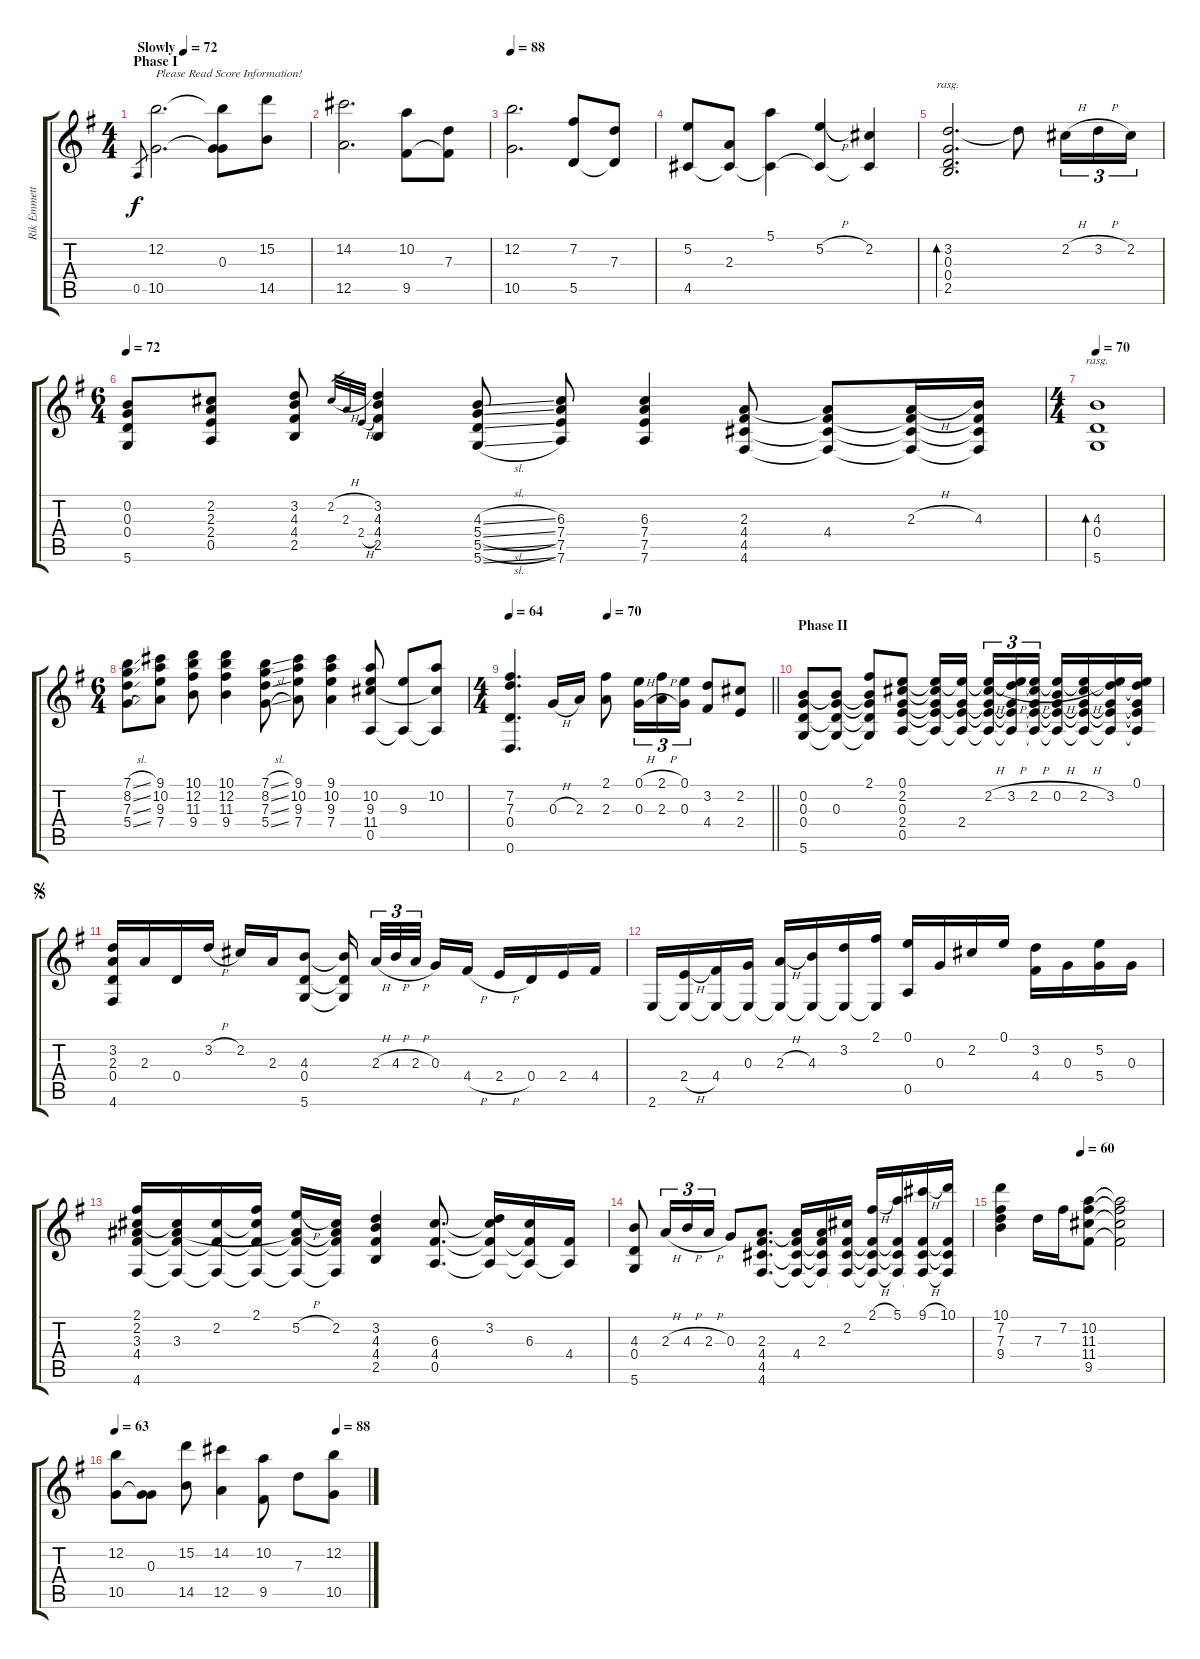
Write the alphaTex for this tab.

\track ("Rik Emmett" "Rik Emmett") {instrument acousticguitarnylon}
\staff {score tabs}
\tuning (E4 B3 G3 D3 A2 D2) {hide}
\ts (4 4)
\section ("" "Phase I")
\tempo (72 "Slowly")
\clef g2
\ks g
0.5.8{gr dy f instrument acousticguitarnylon} (12.2 10.5).2{d txt "Please Read Score Information!"} (12.2{t} 0.3 10.5{t}).8 (15.2 14.5).8 |
(14.2 12.5).2{d} (10.2 9.5).8 (7.3 9.5{t}).8 |
\tempo 88
(12.2 10.5).2{d} (7.2 5.5).8 (7.3 5.5{t}).8 |
(5.2 4.5).8 (2.3 4.5{t}).8 (5.1 4.5{t}).4 (5.2{h} 4.5{t}).4 (2.2 4.5{t}).4 |
(3.2 0.3 0.4 2.5).2{d bd 120 rasg ii} 3.2{t}.8 2.2{h}.16{tu (3 2)} 3.2{h}.16{tu (3 2)} 2.2.16{tu (3 2)} |
\ts (6 4)
\tempo 72
(0.2 0.3 0.4 5.6).8 (2.2 2.3 2.4 0.5).8 (3.2 4.3 4.4 2.5).8 2.2{h}.32{gr} 2.3.32{gr} 2.4{h}.32{gr} (3.2 4.3 4.4 2.5).4 (4.3{sl} 5.4{sl} 5.5{sl} 5.6{sl}).8 (6.3 7.4 7.5 7.6).8 (6.3 7.4 7.5 7.6).4 (2.3 4.4 4.5 4.6).8 (2.3{t} 4.4 4.5{t} 4.6{t}).8 (2.3{h} 4.4{t} 4.5{t} 4.6{t}).16 (4.3 4.4{t} 4.5{t} 4.6{t}).16 |
\ts (4 4)
\tempo 70
(4.3 0.4 5.6).1{bd 120 rasg ii} |
\ts (6 4)
(7.1{sl} 8.2{sl} 7.3{sl} 5.4{sl}).8 (9.1 10.2 9.3 7.4).8 (10.1 12.2 11.3 9.4).8 (10.1 12.2 11.3 9.4).4 (7.1{sl} 8.2{sl} 7.3{sl} 5.4{sl}).8 (9.1 10.2 9.3 7.4).8 (9.1 10.2 9.3 7.4).4 (10.2 9.3 11.4 0.5).8 (9.3 0.5{t}).8 (10.2 11.4{t} 0.5{t}).8 |
\ts (4 4)
\tempo 64
\tempo (70 0.375)
\barLineRight lightlight
(7.2 7.3 0.4 0.6).4{d} 0.3{h}.16 2.3.16 (2.1 2.3).8 (0.1{h} 0.3{h}).16{tu (3 2)} (2.1{h} 2.3{h}).16{tu (3 2)} (0.1 0.3).16{tu (3 2)} (3.2 4.4).8 (2.2 2.4).8 |
\section ("" "Phase II")
(0.2 0.3 0.4 5.6).8 (0.2{t} 0.3 0.4{t} 5.6{t}).8 (2.1 0.2{t} 0.3{t} 0.4{t} 5.6{t}).8 (0.1 2.2 0.3 2.4 0.5).8 (0.1{t} 2.2{t} 0.3{t} 2.4{t} 0.5{t}).16 (0.1{t} 0.3{t} 2.4 0.5{t}).16{beam splitsecondary} (0.1{t} 2.2{h} 0.3{t} 2.4{t} 0.5{t}).16{tu (3 2)} (0.1{t} 3.2{h} 0.3{t} 2.4{t} 0.5{t}).16{tu (3 2)} (0.1{t} 2.2{h} 0.3{t} 2.4{t} 0.5{t}).16{tu (3 2)} (0.1{t} 0.2{h} 0.3{t} 2.4{t} 0.5{t}).16 (0.1{t} 2.2{h} 0.3{t} 2.4{t} 0.5{t}).16 (0.1{t} 3.2 0.3{t} 2.4{t} 0.5{t}).16 (0.1 3.2{t} 0.3{t} 2.4{t} 0.5{t}).16 |
\jump segno
(3.2 2.3 0.4 4.6).16 2.3.16 0.4.16 3.2{h}.16 2.2.16 2.3.16 (4.3 0.4 5.6).8 (4.3{t} 0.4{t} 5.6{t}).16{beam splitsecondary} 2.3{h}.32{tu (3 2)} 4.3{h}.32{tu (3 2)} 2.3{h}.32{tu (3 2) beam splitsecondary} 0.3.16 4.4{h}.16 2.4{h}.16 0.4.16 2.4.16 4.4.16 |
2.6.16 (2.4{h} 2.6{t}).16 (4.4 2.6{t}).16 (0.3 2.6{t}).16 (2.3{h} 2.6{t}).16 (4.3 2.6{t}).16 (3.2 2.6{t}).16 (2.1 2.6{t}).16 (0.1 0.5).16 0.3.16 2.2.16 0.1.16 (3.2 4.4).16 0.3.16 (5.2 5.4).16 0.3.16 |
(2.1 2.2 3.3 4.4 4.6).16 (2.2{t} 3.3 4.4{t} 4.6{t}).16 (2.2 4.4{t} 4.6{t}).16 (2.1 2.2{t} 4.4{t} 4.6{t}).16 (5.2{h} 3.3{t} 4.4{t} 4.6{t}).16 (2.2 3.3{t} 4.4{t} 4.6{t}).16 (3.2 4.3 4.4 2.5).4 (6.3 4.4 0.5).8{d} (3.2 6.3{t} 4.4{t} 0.5{t}).16 (6.3 4.4{t} 0.5{t}).16 (4.4 0.5{t}).16 |
(4.3 0.4 5.6).8 2.3{h}.16{tu (3 2)} 4.3{h}.16{tu (3 2)} 2.3{h}.16{tu (3 2)} 0.3.8 (2.3 4.4 4.5 4.6).8{d} (2.3{t} 4.4 4.5{t} 4.6{t}).16 (2.3 4.4{t} 4.5{t} 4.6{t}).16 (2.2 4.4{t} 4.5{t} 4.6{t}).16 (2.1{h} 4.4{t} 4.5{t} 4.6{t}).16 (5.1 4.4{t} 4.5{t} 4.6{t}).16 (9.1{h} 4.4{t} 4.5{t} 4.6{t}).16 (10.1 4.4{t} 4.5{t} 4.6{t}).16 |
\tempo (60 0.5)
(10.1 7.2 7.3 9.4).4 7.3.16 7.2.16 (10.2 11.3 11.4 9.5).8 (10.2{t} 11.3{t} 11.4{t} 9.5{t}).2 |
\tempo 63
\tempo (88 0.875)
(12.2 10.5).8 (0.3 10.5{t}).8 (15.2 14.5).8 (14.2 12.5).4 (10.2 9.5).8 7.3.8 (12.2 10.5).8
